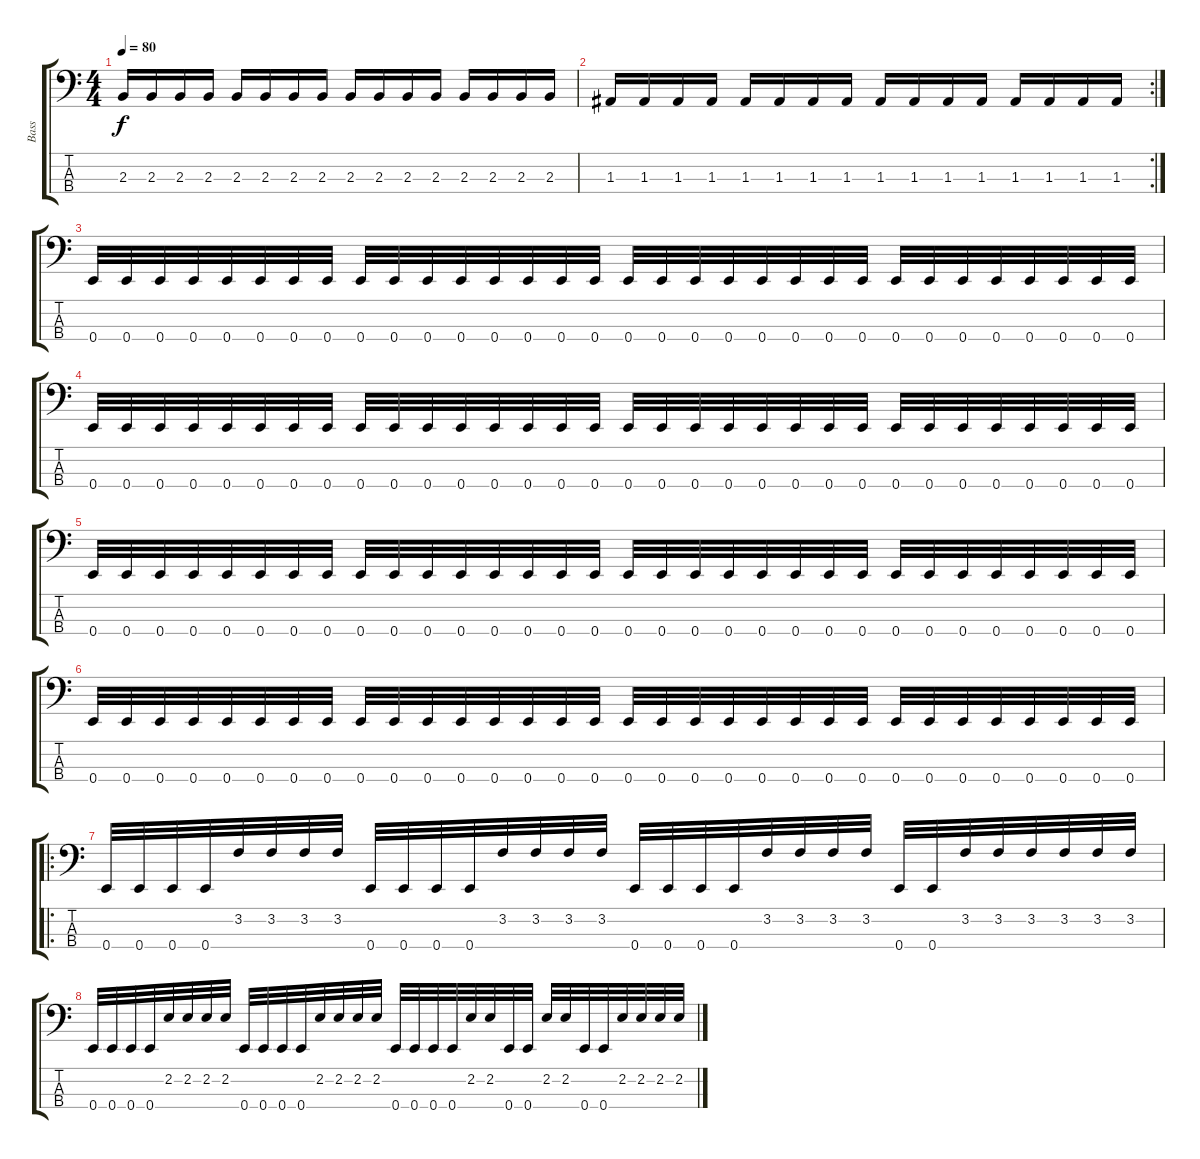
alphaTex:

\track ("Bass" "Bass") {instrument electricbasspick}
\staff {score tabs}
\tuning (G2 D2 A1 E1) {hide}
\ts (4 4)
\tempo 80
\clef f4
\ks c
2.3.16{dy f} 2.3.16 2.3.16 2.3.16 2.3.16 2.3.16 2.3.16 2.3.16 2.3.16 2.3.16 2.3.16 2.3.16 2.3.16 2.3.16 2.3.16 2.3.16 |
\rc 2
1.3.16 1.3.16 1.3.16 1.3.16 1.3.16 1.3.16 1.3.16 1.3.16 1.3.16 1.3.16 1.3.16 1.3.16 1.3.16 1.3.16 1.3.16 1.3.16 |
0.4.32 0.4.32 0.4.32 0.4.32 0.4.32 0.4.32 0.4.32 0.4.32 0.4.32 0.4.32 0.4.32 0.4.32 0.4.32 0.4.32 0.4.32 0.4.32 0.4.32 0.4.32 0.4.32 0.4.32 0.4.32 0.4.32 0.4.32 0.4.32 0.4.32 0.4.32 0.4.32 0.4.32 0.4.32 0.4.32 0.4.32 0.4.32 |
0.4.32 0.4.32 0.4.32 0.4.32 0.4.32 0.4.32 0.4.32 0.4.32 0.4.32 0.4.32 0.4.32 0.4.32 0.4.32 0.4.32 0.4.32 0.4.32 0.4.32 0.4.32 0.4.32 0.4.32 0.4.32 0.4.32 0.4.32 0.4.32 0.4.32 0.4.32 0.4.32 0.4.32 0.4.32 0.4.32 0.4.32 0.4.32 |
0.4.32 0.4.32 0.4.32 0.4.32 0.4.32 0.4.32 0.4.32 0.4.32 0.4.32 0.4.32 0.4.32 0.4.32 0.4.32 0.4.32 0.4.32 0.4.32 0.4.32 0.4.32 0.4.32 0.4.32 0.4.32 0.4.32 0.4.32 0.4.32 0.4.32 0.4.32 0.4.32 0.4.32 0.4.32 0.4.32 0.4.32 0.4.32 |
0.4.32 0.4.32 0.4.32 0.4.32 0.4.32 0.4.32 0.4.32 0.4.32 0.4.32 0.4.32 0.4.32 0.4.32 0.4.32 0.4.32 0.4.32 0.4.32 0.4.32 0.4.32 0.4.32 0.4.32 0.4.32 0.4.32 0.4.32 0.4.32 0.4.32 0.4.32 0.4.32 0.4.32 0.4.32 0.4.32 0.4.32 0.4.32 |
\ro
0.4.32 0.4.32 0.4.32 0.4.32 3.2.32 3.2.32 3.2.32 3.2.32 0.4.32 0.4.32 0.4.32 0.4.32 3.2.32 3.2.32 3.2.32 3.2.32 0.4.32 0.4.32 0.4.32 0.4.32 3.2.32 3.2.32 3.2.32 3.2.32 0.4.32 0.4.32 3.2.32 3.2.32 3.2.32 3.2.32 3.2.32 3.2.32 |
0.4.32 0.4.32 0.4.32 0.4.32 2.2.32 2.2.32 2.2.32 2.2.32 0.4.32 0.4.32 0.4.32 0.4.32 2.2.32 2.2.32 2.2.32 2.2.32 0.4.32 0.4.32 0.4.32 0.4.32 2.2.32 2.2.32 0.4.32 0.4.32 2.2.32 2.2.32 0.4.32 0.4.32 2.2.32 2.2.32 2.2.32 2.2.32
